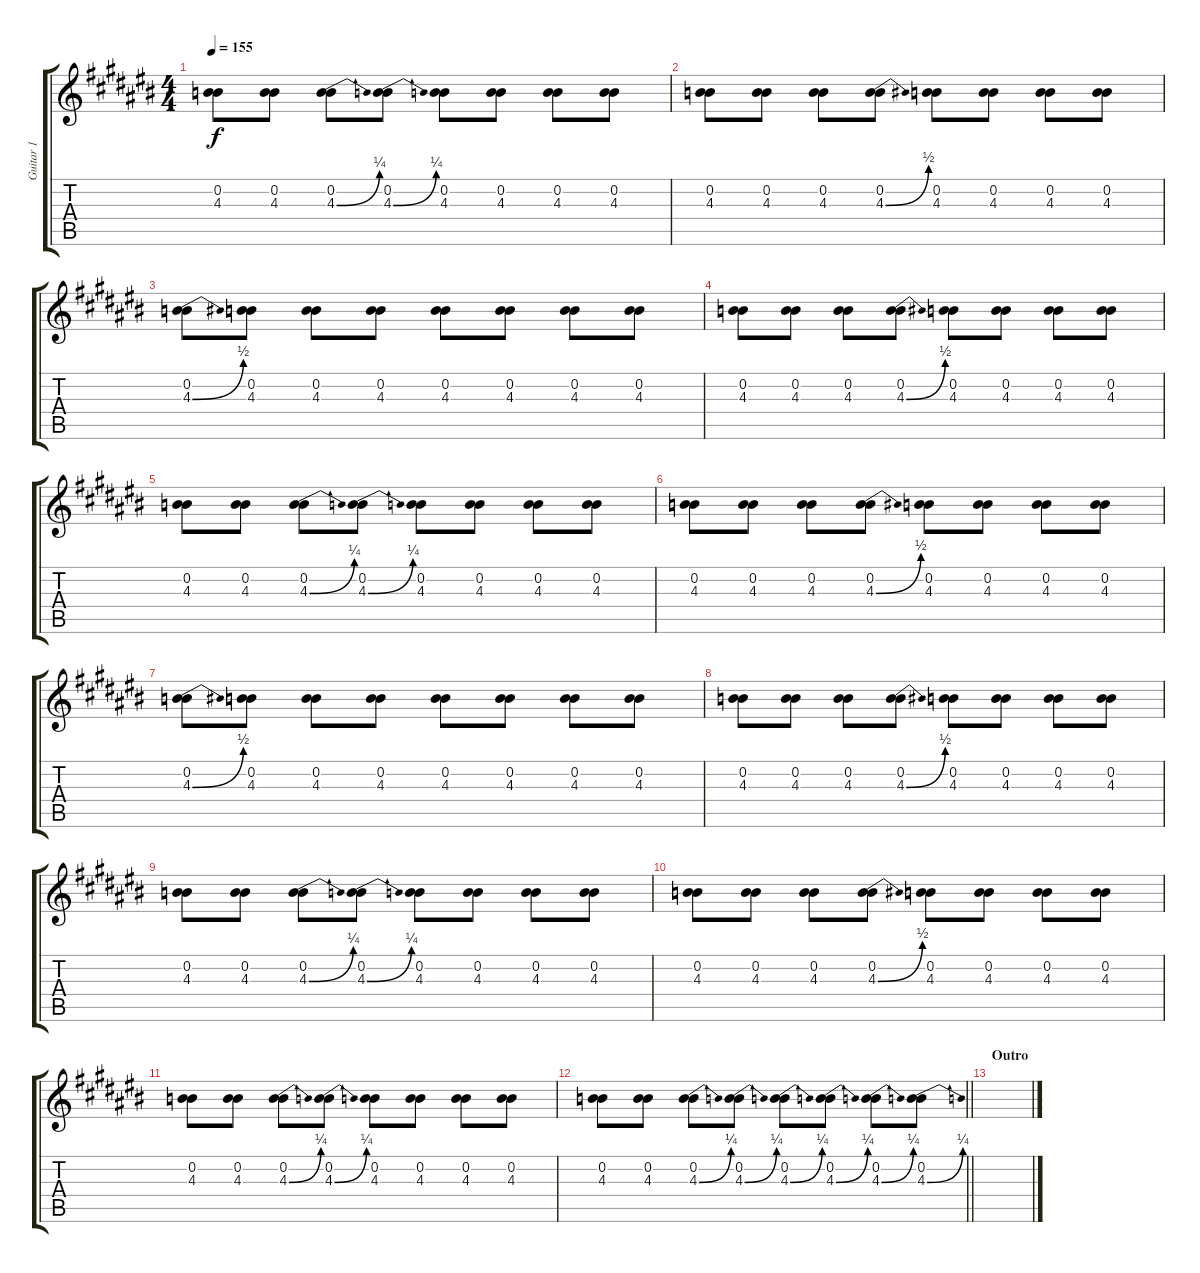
\track ("Guitar 1" "Guitar 1") {instrument electricguitarclean}
\staff {score tabs}
\tuning (E4 B3 G3 D3 A2 E2) {hide}
\ts (4 4)
\tempo 155
\clef g2
\ks c#
(0.2 4.3).8{dy f} (0.2 4.3).8 (0.2 4.3{be (bend 0 0 60 1)}).8 (0.2 4.3{be (bend 0 0 60 1)}).8 (0.2 4.3).8 (0.2 4.3).8 (0.2 4.3).8 (0.2 4.3).8 |
(0.2 4.3).8 (0.2 4.3).8 (0.2 4.3).8 (0.2 4.3{be (bend 0 0 60 2)}).8 (0.2 4.3).8 (0.2 4.3).8 (0.2 4.3).8 (0.2 4.3).8 |
(0.2 4.3{be (bend 0 0 60 2)}).8 (0.2 4.3).8 (0.2 4.3).8 (0.2 4.3).8 (0.2 4.3).8 (0.2 4.3).8 (0.2 4.3).8 (0.2 4.3).8 |
(0.2 4.3).8 (0.2 4.3).8 (0.2 4.3).8 (0.2 4.3{be (bend 0 0 60 2)}).8 (0.2 4.3).8 (0.2 4.3).8 (0.2 4.3).8 (0.2 4.3).8 |
(0.2 4.3).8 (0.2 4.3).8 (0.2 4.3{be (bend 0 0 60 1)}).8 (0.2 4.3{be (bend 0 0 60 1)}).8 (0.2 4.3).8 (0.2 4.3).8 (0.2 4.3).8 (0.2 4.3).8 |
(0.2 4.3).8 (0.2 4.3).8 (0.2 4.3).8 (0.2 4.3{be (bend 0 0 60 2)}).8 (0.2 4.3).8 (0.2 4.3).8 (0.2 4.3).8 (0.2 4.3).8 |
(0.2 4.3{be (bend 0 0 60 2)}).8 (0.2 4.3).8 (0.2 4.3).8 (0.2 4.3).8 (0.2 4.3).8 (0.2 4.3).8 (0.2 4.3).8 (0.2 4.3).8 |
(0.2 4.3).8 (0.2 4.3).8 (0.2 4.3).8 (0.2 4.3{be (bend 0 0 60 2)}).8 (0.2 4.3).8 (0.2 4.3).8 (0.2 4.3).8 (0.2 4.3).8 |
(0.2 4.3).8 (0.2 4.3).8 (0.2 4.3{be (bend 0 0 60 1)}).8 (0.2 4.3{be (bend 0 0 60 1)}).8 (0.2 4.3).8 (0.2 4.3).8 (0.2 4.3).8 (0.2 4.3).8 |
(0.2 4.3).8 (0.2 4.3).8 (0.2 4.3).8 (0.2 4.3{be (bend 0 0 60 2)}).8 (0.2 4.3).8 (0.2 4.3).8 (0.2 4.3).8 (0.2 4.3).8 |
(0.2 4.3).8 (0.2 4.3).8 (0.2 4.3{be (bend 0 0 60 1)}).8 (0.2 4.3{be (bend 0 0 60 1)}).8 (0.2 4.3).8 (0.2 4.3).8 (0.2 4.3).8 (0.2 4.3).8 |
\barLineRight lightlight
(0.2 4.3).8 (0.2 4.3).8 (0.2 4.3{be (bend 0 0 60 1)}).8 (0.2 4.3{be (bend 0 0 60 1)}).8 (0.2 4.3{be (bend 0 0 60 1)}).8 (0.2 4.3{be (bend 0 0 60 1)}).8 (0.2 4.3{be (bend 0 0 60 1)}).8 (0.2 4.3{be (bend 0 0 60 1)}).8 |
\section ("" "Outro")
